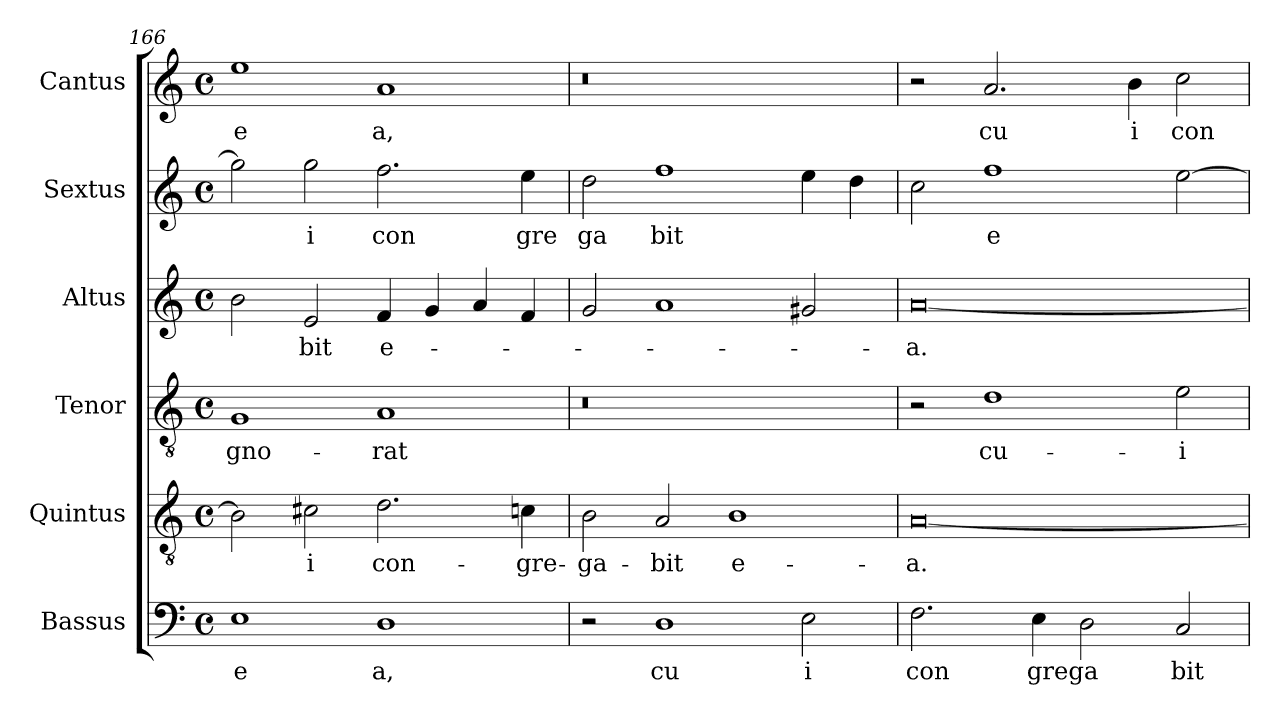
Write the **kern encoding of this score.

**kern	**text	**kern	**text	**kern	**text	**kern	**text	**kern	**text	**kern	**text
*part6	*part6	*part5	*part5	*part4	*part4	*part3	*part3	*part2	*part2	*part1	*part1
*staff6	*staff6	*staff5	*staff5	*staff4	*staff4	*staff3	*staff3	*staff2	*staff2	*staff1	*staff1
*I"Bassus	*	*I"Quintus	*	*I"Tenor	*	*I"Altus	*	*I"Sextus	*	*I"Cantus	*
*clefF4	*	*clefGv2	*	*clefGv2	*	*clefG2	*	*clefG2	*	*clefG2	*
*	*	*	*	*	*	*k[]	*	*	*	*	*
*	*	*	*	*	*	*C:	*	*	*	*	*
*M4/4	*	*M4/4	*	*M4/4	*	*M4/4	*	*M4/4	*	*M4/4	*
*met(c)	*	*met(c)	*	*met(c)	*	*met(c)	*	*met(c)	*	*met(c)	*
=166	=166	=166	=166	=166	=166	=166	=166	=166	=166	=166	=166
!	!LO:LY:b:cj	!	!	!	!LO:LY:b:cj	!	!	!	!	!	!LO:LY:b:cj
1E	e	2B\]	.	1G	-gno-	2b\	.	2gg\]	.	1ee	e
!	!	!	!LO:LY:b:cj	!	!	!	!LO:LY:b:cj	!	!LO:LY:b:cj	!	!
.	.	2c#X\	-i	.	.	2e/	-bit	2gg\	i	.	.
!	!LO:LY:b:cj	!	!LO:LY:b:cj	!	!LO:LY:b:cj	!	!LO:LY:b:cj	!	!LO:LY:b:cj	!	!LO:LY:b:cj
1D	a,	2.d\	con-	1A	-rat	4f/	e-	2.ff\	con	1a	a,
.	.	.	.	.	.	4g/	.	.	.	.	.
.	.	.	.	.	.	4a/	.	.	.	.	.
!	!	!	!LO:LY:b:cj	!	!	!	!	!	!LO:LY:b:cj	!	!
.	.	4cn\	-gre-	.	.	4f/	.	4ee\	gre	.	.
=167	=167	=167	=167	=167	=167	=167	=167	=167	=167	=167	=167
!	!	!	!LO:LY:b:cj	!	!	!	!	!	!LO:LY:b:cj	!	!
2r	.	2B\	-ga-	0r	.	2g/	.	2dd\	ga	0r	.
!	!LO:LY:b:cj	!	!LO:LY:b:cj	!	!	!	!	!	!LO:LY:b:cj	!	!
1D	cu	2A/	-bit	.	.	1a	.	1ff	bit	.	.
!	!	!	!LO:LY:b:cj	!	!	!	!	!	!	!	!
.	.	1B	e-	.	.	.	.	.	.	.	.
!	!LO:LY:b:cj	!	!	!	!	!	!	!	!	!	!
2E\	i	.	.	.	.	2g#X/	.	4ee\	.	.	.
.	.	.	.	.	.	.	.	4dd\	.	.	.
=168	=168	=168	=168	=168	=168	=168	=168	=168	=168	=168	=168
!	!LO:LY:b:cj	!	!LO:LY:b:cj	!	!	!	!LO:LY:b:cj	!	!	!	!
2.F\	con	[<0A	-a.	2r	.	[<0a	-a.	2cc\	.	2r	.
!	!	!	!	!	!LO:LY:b:cj	!	!	!	!LO:LY:b:rj	!	!LO:LY:b:cj
.	.	.	.	1d	cu-	.	.	1ff	e	2.a/	cu
!	!LO:LY:b:cj	!	!	!	!	!	!	!	!	!	!
4E\	grega	.	.	.	.	.	.	.	.	.	.
2D\	.	.	.	.	.	.	.	.	.	.	.
!	!	!	!	!	!	!	!	!	!	!	!LO:LY:b:cj
.	.	.	.	.	.	.	.	.	.	4b\	i
!	!LO:LY:b:cj	!	!	!	!LO:LY:b:cj	!	!	!	!	!	!LO:LY:b:cj
2C/	bit	.	.	2e\	-i	.	.	[>2ee\	.	2cc\	con
=	=	=	=	=	=	=	=	=	=	=	=
*-	*-	*-	*-	*-	*-	*-	*-	*-	*-	*-	*-
